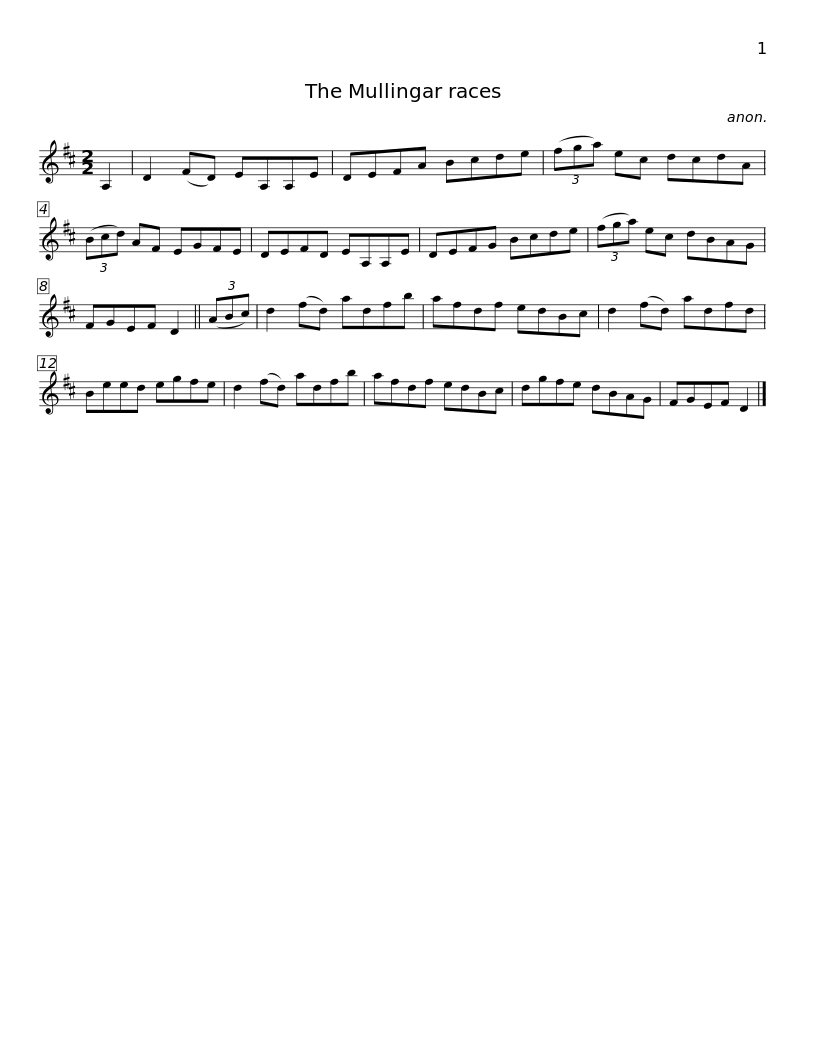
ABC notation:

X:1
L:1/8
M:2/2
I:linebreak $
K:D
V:1 treble
V:1
 A,2 | D2 (FD) EA,A,E | DEFA Bcde | (3(fga) ec dcdA | (3(Bcd) AF EGFE | %5
 DEFD EA,A,E |$ DEFG Bcde | (3(fga) ec dBAG | FGEF D2 || (3(ABc) | %10
 d2 (fd) adfb | afdf edBc |$ d2 (fd) adfd | Beed egfe | d2 (fd) adfb | %15
 afdf edBc | dgfe dBAG | FGEF D2 |] %18
